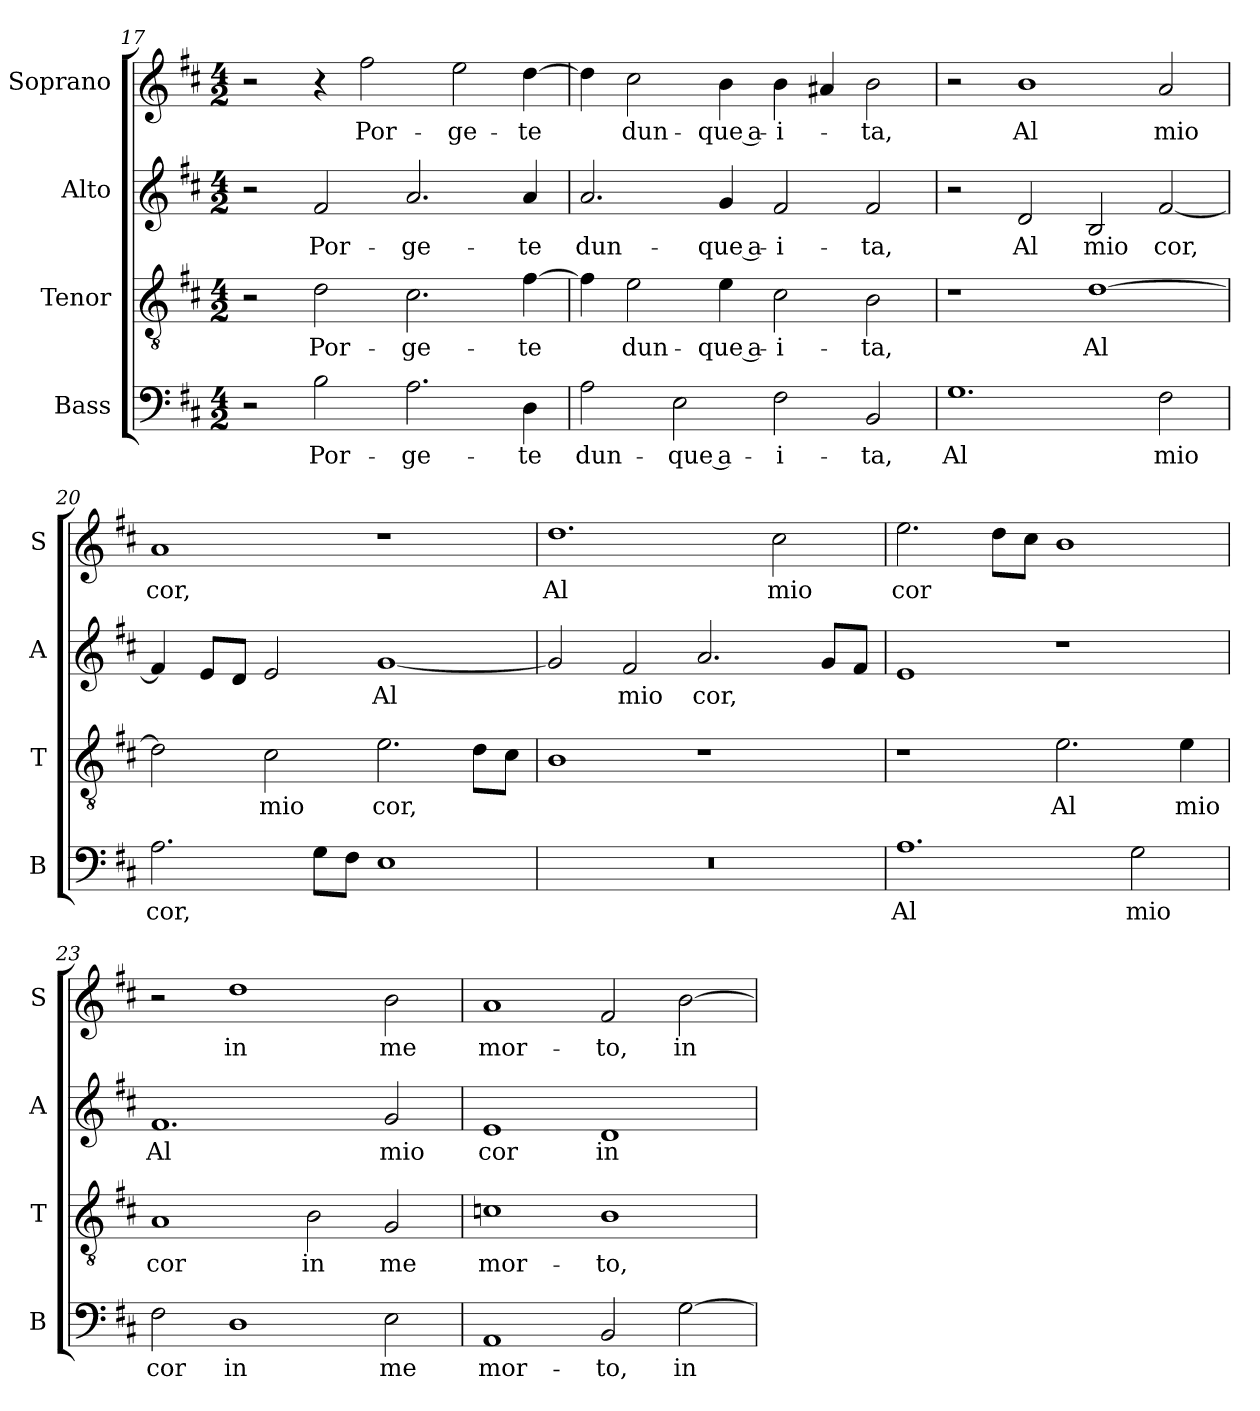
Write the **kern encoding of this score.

**kern	**text	**kern	**text	**kern	**text	**kern	**text
*part4	*part4	*part3	*part3	*part2	*part2	*part1	*part1
*staff4	*staff4	*staff3	*staff3	*staff2	*staff2	*staff1	*staff1
*I"Bass	*	*I"Tenor	*	*I"Alto	*	*I"Soprano	*
*I'B	*	*I'T	*	*I'A	*	*I'S	*
*clefF4	*	*clefGv2	*	*clefG2	*	*clefG2	*
*k[f#c#]	*	*k[f#c#]	*	*k[f#c#]	*	*k[f#c#]	*
*D:	*	*D:	*	*D:	*	*D:	*
*M4/2	*	*M4/2	*	*M4/2	*	*M4/2	*
=17	=17	=17	=17	=17	=17	=17	=17
2r	.	2r	.	2r	.	2r	.
!	!LO:LY:b	!	!LO:LY:b	!	!LO:LY:b	!	!
2B\	Por-	2d\	Por-	2f#/	Por-	4r	.
!	!	!	!	!	!	!	!LO:LY:b
.	.	.	.	.	.	2ff#\	Por-
!	!LO:LY:b	!	!LO:LY:b	!	!LO:LY:b	!	!
2.A\	-ge-	2.c#\	-ge-	2.a/	-ge-	.	.
!	!	!	!	!	!	!	!LO:LY:b
.	.	.	.	.	.	2ee\	-ge-
!	!LO:LY:b	!	!LO:LY:b	!	!LO:LY:b	!	!LO:LY:b
4D\	-te	[4f#\	-te	4a/	-te	[4dd\	-te
=18	=18	=18	=18	=18	=18	=18	=18
!	!LO:LY:b	!	!	!	!LO:LY:b	!	!
2A\	dun-	4f#\]	.	2.a/	dun-	4dd\]	.
!	!	!	!LO:LY:b	!	!	!	!LO:LY:b
.	.	2e\	dun-	.	.	2cc#\	dun-
!	!LO:LY:b	!	!	!	!	!	!
2E\	-que a-	.	.	.	.	.	.
!	!	!	!LO:LY:b	!	!LO:LY:b	!	!LO:LY:b
.	.	4e\	-que a-	4g/	-que a-	4b\	-que a-
!	!LO:LY:b	!	!LO:LY:b	!	!LO:LY:b	!	!LO:LY:b
2F#\	-i-	2c#\	-i-	2f#/	-i-	4b\	-i-
.	.	.	.	.	.	4a#X/	.
!	!LO:LY:b	!	!LO:LY:b	!	!LO:LY:b	!	!LO:LY:b
2BB/	-ta,	2B\	-ta,	2f#/	-ta,	2b\	-ta,
!!LO:PB:g=z
=19	=19	=19	=19	=19	=19	=19	=19
!	!LO:LY:b	!	!	!	!	!	!
1.G	Al	1r	.	2r	.	2r	.
!	!	!	!	!	!LO:LY:b	!	!LO:LY:b
.	.	.	.	2d/	Al	1b	Al
!	!	!	!LO:LY:b	!	!LO:LY:b	!	!
.	.	[1d	Al	2B/	mio	.	.
!	!LO:LY:b	!	!	!	!LO:LY:b	!	!LO:LY:b
2F#\	mio	.	.	[2f#/	cor,	2a/	mio
=20	=20	=20	=20	=20	=20	=20	=20
!	!LO:LY:b	!	!	!	!	!	!LO:LY:b
2.A\	cor,	2d\]	.	4f#/]	.	1a	cor,
.	.	.	.	8e/L	.	.	.
.	.	.	.	8d/J	.	.	.
!	!	!	!LO:LY:b	!	!	!	!
.	.	2c#\	mio	2e/	.	.	.
8G\L	.	.	.	.	.	.	.
8F#\J	.	.	.	.	.	.	.
!	!	!	!LO:LY:b	!	!LO:LY:b	!	!
1E	.	2.e\	cor,	[1g	Al	1r	.
.	.	8d\L	.	.	.	.	.
.	.	8c#\J	.	.	.	.	.
=21	=21	=21	=21	=21	=21	=21	=21
!	!	!	!	!	!	!	!LO:LY:b
0r	.	1B	.	2g/]	.	1.dd	Al
!	!	!	!	!	!LO:LY:b	!	!
.	.	.	.	2f#/	mio	.	.
!	!	!	!	!	!LO:LY:b	!	!
.	.	1r	.	2.a/	cor,	.	.
!	!	!	!	!	!	!	!LO:LY:b
.	.	.	.	.	.	2cc#\	mio
.	.	.	.	8g/L	.	.	.
.	.	.	.	8f#/J	.	.	.
=22	=22	=22	=22	=22	=22	=22	=22
!	!LO:LY:b	!	!	!	!	!	!LO:LY:b
1.A	Al	1r	.	1e	.	2.ee\	cor
.	.	.	.	.	.	8dd\L	.
.	.	.	.	.	.	8cc#\J	.
!	!	!	!LO:LY:b	!	!	!	!
.	.	2.e\	Al	1r	.	1b	.
!	!LO:LY:b	!	!	!	!	!	!
2G\	mio	.	.	.	.	.	.
!	!	!	!LO:LY:b	!	!	!	!
.	.	4e\	mio	.	.	.	.
!!LO:LB:g=z
=23	=23	=23	=23	=23	=23	=23	=23
!	!LO:LY:b	!	!LO:LY:b	!	!LO:LY:b	!	!
2F#\	cor	1A	cor	1.f#	Al	2r	.
!	!LO:LY:b	!	!	!	!	!	!LO:LY:b
1D	in	.	.	.	.	1dd	in
!	!	!	!LO:LY:b	!	!	!	!
.	.	2B\	in	.	.	.	.
!	!LO:LY:b	!	!LO:LY:b	!	!LO:LY:b	!	!LO:LY:b
2E\	me	2G/	me	2g/	mio	2b\	me
=24	=24	=24	=24	=24	=24	=24	=24
!	!LO:LY:b	!	!LO:LY:b	!	!LO:LY:b	!	!LO:LY:b
1AA	mor-	1cn	mor-	1e	cor	1a	mor-
!	!LO:LY:b	!	!LO:LY:b	!	!LO:LY:b	!	!LO:LY:b
2BB/	-to,	1B	-to,	1d	in	2f#/	-to,
!	!LO:LY:b	!	!	!	!	!	!LO:LY:b
[2G\	in	.	.	.	.	[2b\	in
=	=	=	=	=	=	=	=
*-	*-	*-	*-	*-	*-	*-	*-
